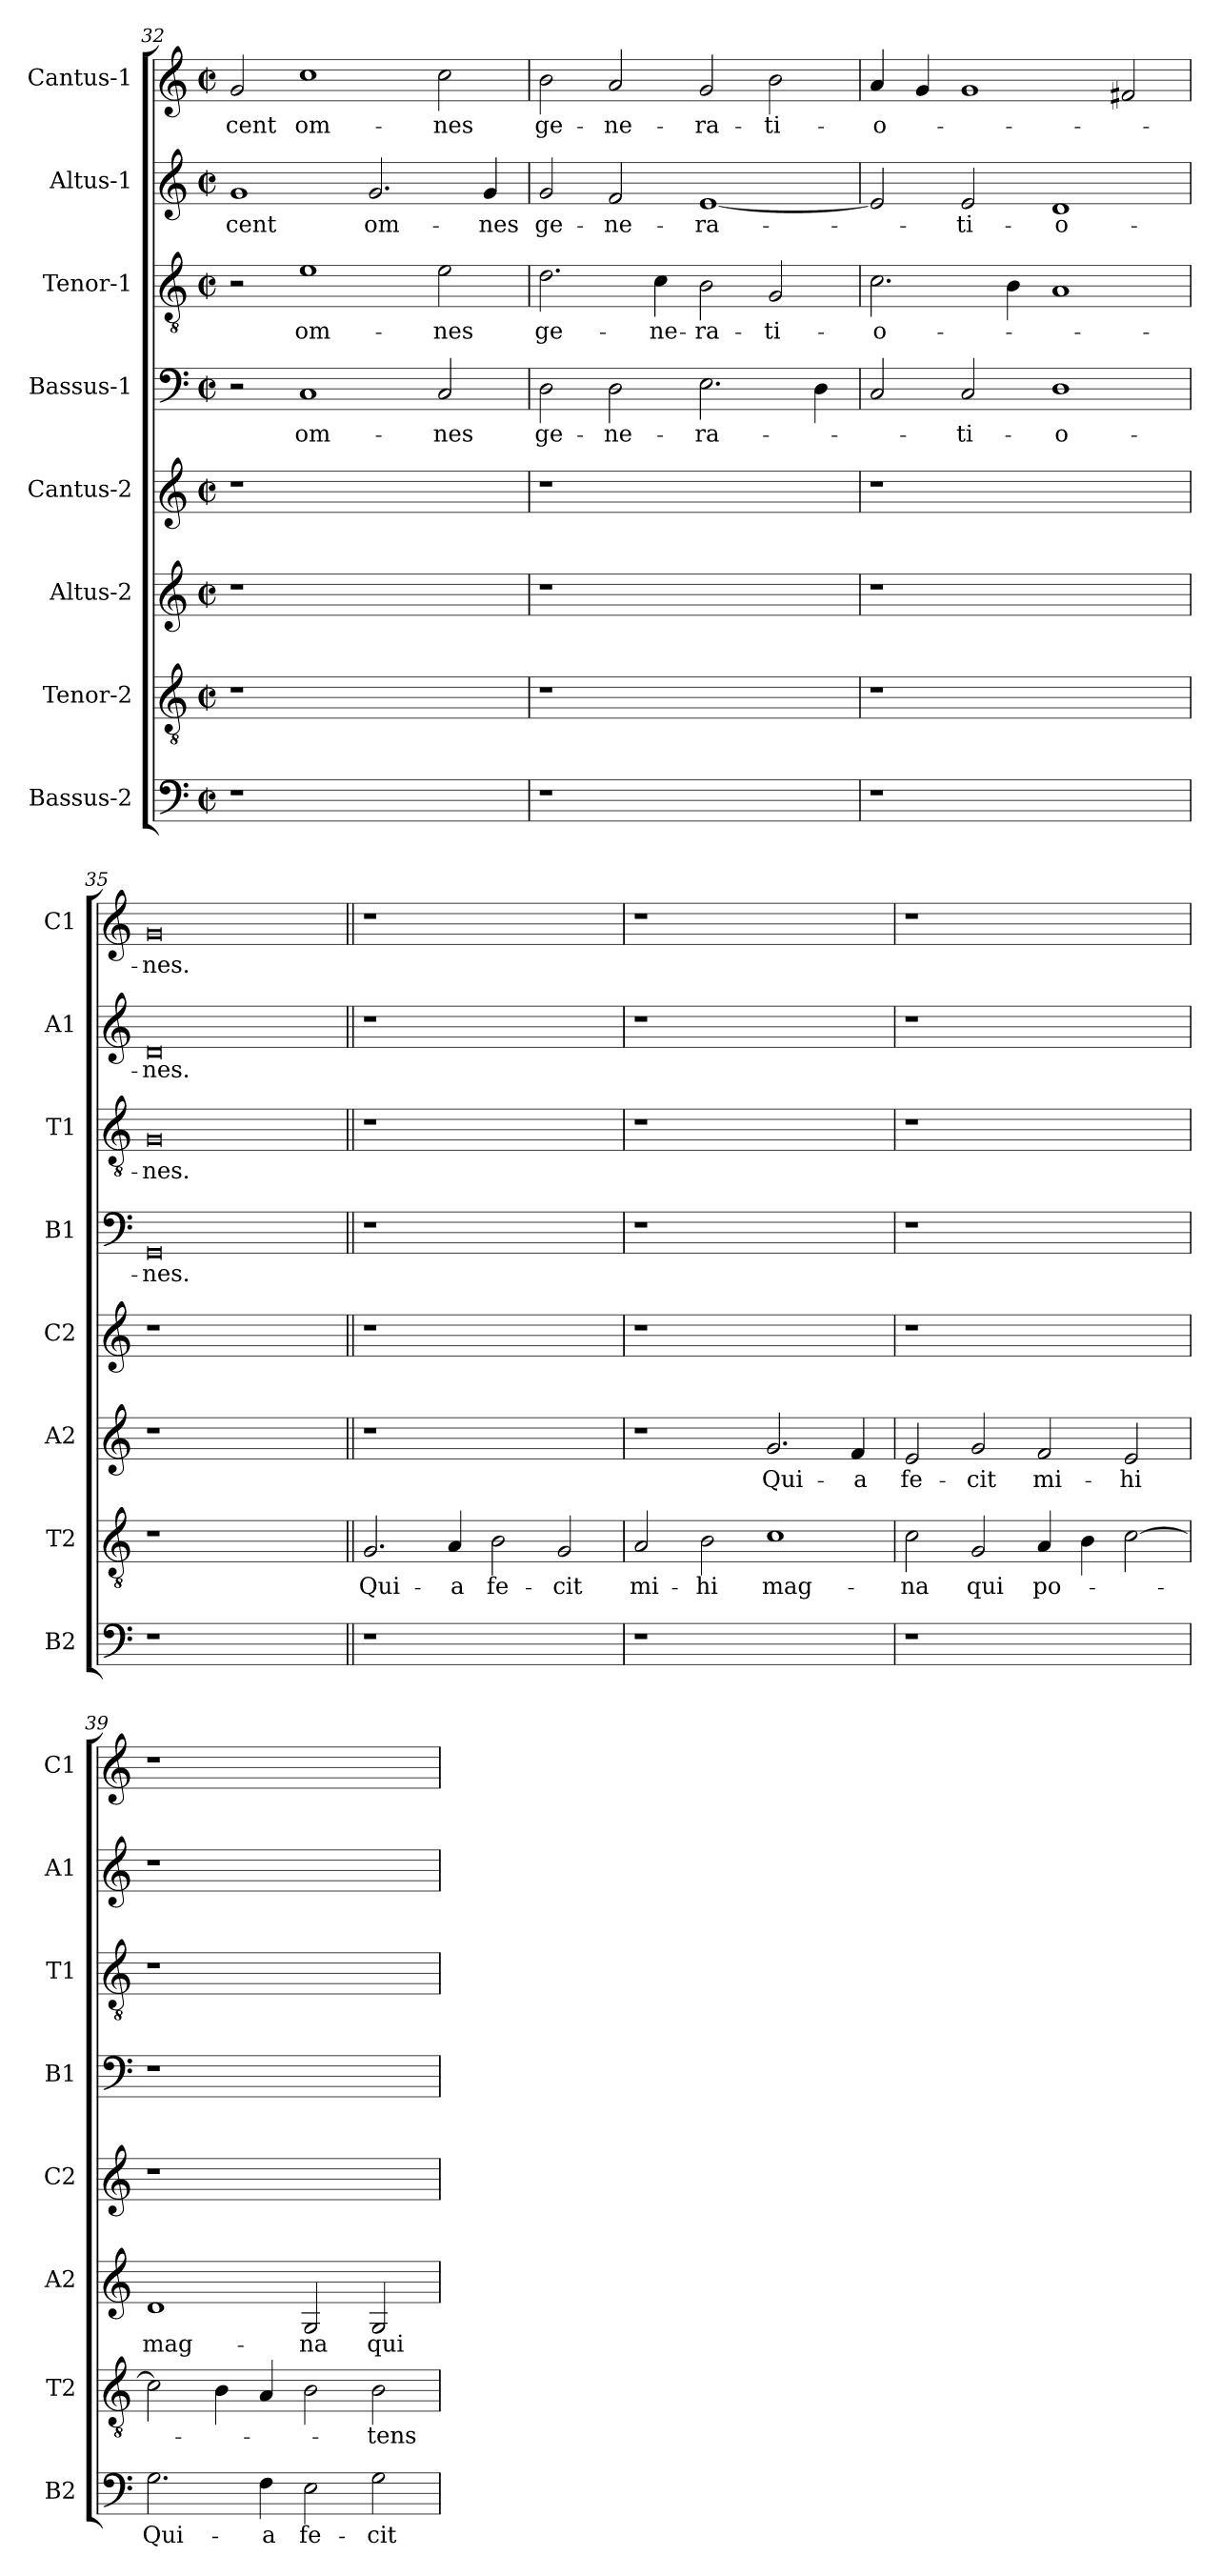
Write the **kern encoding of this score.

**kern	**text	**kern	**text	**kern	**text	**kern	**kern	**text	**kern	**text	**kern	**text	**kern	**text
*part8	*part8	*part7	*part7	*part6	*part6	*part5	*part4	*part4	*part3	*part3	*part2	*part2	*part1	*part1
*staff8	*staff8	*staff7	*staff7	*staff6	*staff6	*staff5	*staff4	*staff4	*staff3	*staff3	*staff2	*staff2	*staff1	*staff1
*I"Bassus-2	*	*I"Tenor-2	*	*I"Altus-2	*	*I"Cantus-2	*I"Bassus-1	*	*I"Tenor-1	*	*I"Altus-1	*	*I"Cantus-1	*
*I'B2	*	*I'T2	*	*I'A2	*	*I'C2	*I'B1	*	*I'T1	*	*I'A1	*	*I'C1	*
*clefF4	*	*clefGv2	*	*clefG2	*	*clefG2	*clefF4	*	*clefGv2	*	*clefG2	*	*clefG2	*
*k[]	*	*k[]	*	*k[]	*	*k[]	*k[]	*	*k[]	*	*k[]	*	*k[]	*
*C:	*	*C:	*	*C:	*	*C:	*C:	*	*C:	*	*C:	*	*C:	*
*M2/2	*	*M2/2	*	*M2/2	*	*M2/2	*M2/2	*	*M2/2	*	*M2/2	*	*M2/2	*
*met(c|)	*	*met(c|)	*	*met(c|)	*	*met(c|)	*met(c|)	*	*met(c|)	*	*met(c|)	*	*met(c|)	*
=32	=32	=32	=32	=32	=32	=32	=32	=32	=32	=32	=32	=32	=32	=32
!	!	!	!	!	!	!	!	!	!	!	!	!LO:LY:b	!	!LO:LY:b
1r	.	1r	.	1r	.	1r	2r	.	2r	.	1g	-cent	2g/	-cent
!	!	!	!	!	!	!	!	!LO:LY:b	!	!LO:LY:b	!	!	!	!LO:LY:b
.	.	.	.	.	.	.	1C	om-	1e	om-	.	.	1cc	om-
!	!	!	!	!	!	!	!	!	!	!	!	!LO:LY:b	!	!
1ryy	.	1ryy	.	1ryy	.	1ryy	.	.	.	.	2.g/	om-	.	.
!	!	!	!	!	!	!	!	!LO:LY:b	!	!LO:LY:b	!	!	!	!LO:LY:b
.	.	.	.	.	.	.	2C/	-nes	2e\	-nes	.	.	2cc\	-nes
!	!	!	!	!	!	!	!	!	!	!	!	!LO:LY:b	!	!
.	.	.	.	.	.	.	.	.	.	.	4g/	-nes	.	.
=33	=33	=33	=33	=33	=33	=33	=33	=33	=33	=33	=33	=33	=33	=33
!	!	!	!	!	!	!	!	!LO:LY:b	!	!LO:LY:b	!	!LO:LY:b	!	!LO:LY:b
1r	.	1r	.	1r	.	1r	2D\	ge-	2.d\	ge-	2g/	ge-	2b\	ge-
!	!	!	!	!	!	!	!	!LO:LY:b	!	!	!	!LO:LY:b	!	!LO:LY:b
.	.	.	.	.	.	.	2D\	-ne-	.	.	2f/	-ne-	2a/	-ne-
!	!	!	!	!	!	!	!	!	!	!LO:LY:b	!	!	!	!
.	.	.	.	.	.	.	.	.	4c\	-ne-	.	.	.	.
!	!	!	!	!	!	!	!	!LO:LY:b	!	!LO:LY:b	!	!LO:LY:b	!	!LO:LY:b
1ryy	.	1ryy	.	1ryy	.	1ryy	2.E\	-ra-	2B\	-ra-	[1e	-ra-	2g/	-ra-
!	!	!	!	!	!	!	!	!	!	!LO:LY:b	!	!	!	!LO:LY:b
.	.	.	.	.	.	.	.	.	2G/	-ti-	.	.	2b\	-ti-
.	.	.	.	.	.	.	4D\	.	.	.	.	.	.	.
=34	=34	=34	=34	=34	=34	=34	=34	=34	=34	=34	=34	=34	=34	=34
!	!	!	!	!	!	!	!	!	!	!LO:LY:b	!	!	!	!LO:LY:b
1r	.	1r	.	1r	.	1r	2C/	.	2.c\	-o-	2e/]	.	4a/	-o-
.	.	.	.	.	.	.	.	.	.	.	.	.	4g/	.
!	!	!	!	!	!	!	!	!LO:LY:b	!	!	!	!LO:LY:b	!	!
.	.	.	.	.	.	.	2C/	-ti-	.	.	2e/	-ti-	1g	.
.	.	.	.	.	.	.	.	.	4B\	.	.	.	.	.
!	!	!	!	!	!	!	!	!LO:LY:b	!	!	!	!LO:LY:b	!	!
1ryy	.	1ryy	.	1ryy	.	1ryy	1D	-o-	1A	.	1d	-o-	.	.
.	.	.	.	.	.	.	.	.	.	.	.	.	2f#X/	.
=35	=35	=35	=35	=35	=35	=35	=35	=35	=35	=35	=35	=35	=35	=35
!	!	!	!	!	!	!	!	!LO:LY:b	!	!LO:LY:b	!	!LO:LY:b	!	!LO:LY:b
1r	.	1r	.	1r	.	1r	0GG	-nes.	0G	-nes.	0d	-nes.	0g	-nes.
1ryy	.	1ryy	.	1ryy	.	1ryy	.	.	.	.	.	.	.	.
!!LO:LB:g=z
=36||	=36||	=36||	=36||	=36||	=36||	=36||	=36||	=36||	=36||	=36||	=36||	=36||	=36||	=36||
!	!	!	!LO:LY:b	!	!	!	!	!	!	!	!	!	!	!
1r	.	2.G/	Qui-	1r	.	1r	1r	.	1r	.	1r	.	1r	.
!	!	!	!LO:LY:b	!	!	!	!	!	!	!	!	!	!	!
.	.	4A/	-a	.	.	.	.	.	.	.	.	.	.	.
!	!	!	!LO:LY:b	!	!	!	!	!	!	!	!	!	!	!
1ryy	.	2B\	fe-	1ryy	.	1ryy	1ryy	.	1ryy	.	1ryy	.	1ryy	.
!	!	!	!LO:LY:b	!	!	!	!	!	!	!	!	!	!	!
.	.	2G/	-cit	.	.	.	.	.	.	.	.	.	.	.
=37	=37	=37	=37	=37	=37	=37	=37	=37	=37	=37	=37	=37	=37	=37
!	!	!	!LO:LY:b	!	!	!	!	!	!	!	!	!	!	!
1r	.	2A/	mi-	1r	.	1r	1r	.	1r	.	1r	.	1r	.
!	!	!	!LO:LY:b	!	!	!	!	!	!	!	!	!	!	!
.	.	2B\	-hi	.	.	.	.	.	.	.	.	.	.	.
!	!	!	!LO:LY:b	!	!LO:LY:b	!	!	!	!	!	!	!	!	!
1ryy	.	1c	mag-	2.g/	Qui-	1ryy	1ryy	.	1ryy	.	1ryy	.	1ryy	.
!	!	!	!	!	!LO:LY:b	!	!	!	!	!	!	!	!	!
.	.	.	.	4f/	-a	.	.	.	.	.	.	.	.	.
=38	=38	=38	=38	=38	=38	=38	=38	=38	=38	=38	=38	=38	=38	=38
!	!	!	!LO:LY:b	!	!LO:LY:b	!	!	!	!	!	!	!	!	!
1r	.	2c\	-na	2e/	fe-	1r	1r	.	1r	.	1r	.	1r	.
!	!	!	!LO:LY:b	!	!LO:LY:b	!	!	!	!	!	!	!	!	!
.	.	2G/	qui	2g/	-cit	.	.	.	.	.	.	.	.	.
!	!	!	!LO:LY:b	!	!LO:LY:b	!	!	!	!	!	!	!	!	!
1ryy	.	4A/	po-	2f/	mi-	1ryy	1ryy	.	1ryy	.	1ryy	.	1ryy	.
.	.	4B\	.	.	.	.	.	.	.	.	.	.	.	.
!	!	!	!	!	!LO:LY:b	!	!	!	!	!	!	!	!	!
.	.	[2c\	.	2e/	-hi	.	.	.	.	.	.	.	.	.
=39	=39	=39	=39	=39	=39	=39	=39	=39	=39	=39	=39	=39	=39	=39
!	!LO:LY:b	!	!	!	!LO:LY:b	!	!	!	!	!	!	!	!	!
2.G\	Qui-	2c\]	.	1d	mag-	1r	1r	.	1r	.	1r	.	1r	.
.	.	4B\	.	.	.	.	.	.	.	.	.	.	.	.
!	!LO:LY:b	!	!	!	!	!	!	!	!	!	!	!	!	!
4F\	-a	4A/	.	.	.	.	.	.	.	.	.	.	.	.
!	!LO:LY:b	!	!	!	!LO:LY:b	!	!	!	!	!	!	!	!	!
2E\	fe-	2B\	.	2G/	-na	1ryy	1ryy	.	1ryy	.	1ryy	.	1ryy	.
!	!LO:LY:b	!	!LO:LY:b	!	!LO:LY:b	!	!	!	!	!	!	!	!	!
2G\	-cit	2B\	-tens	2G/	qui	.	.	.	.	.	.	.	.	.
=	=	=	=	=	=	=	=	=	=	=	=	=	=	=
*-	*-	*-	*-	*-	*-	*-	*-	*-	*-	*-	*-	*-	*-	*-
